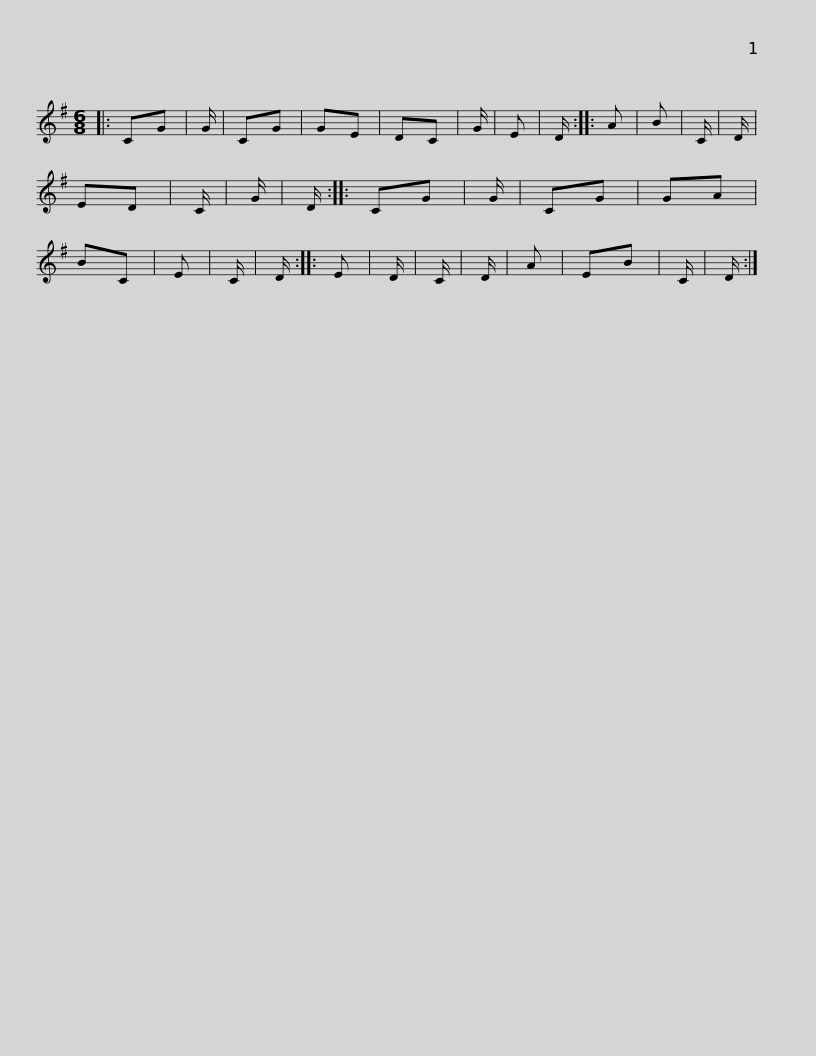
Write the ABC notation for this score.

X:1
L:1/8
M:6/8
I:linebreak $
K:G
V:1 treble
V:1
|: CG | G/ | CG | GE | DC | %5
 G/ | E | D/ :: A | B | %10
 C/ | D/ | ED | C/ | G/ | %15
 D/ :: CG |$ G/ | CG | GA | %20
 BC | E | C/ | D/ :: E | %25
 D/ | C/ | D/ | A | EB | %30
 C/ | D/ :| %32
